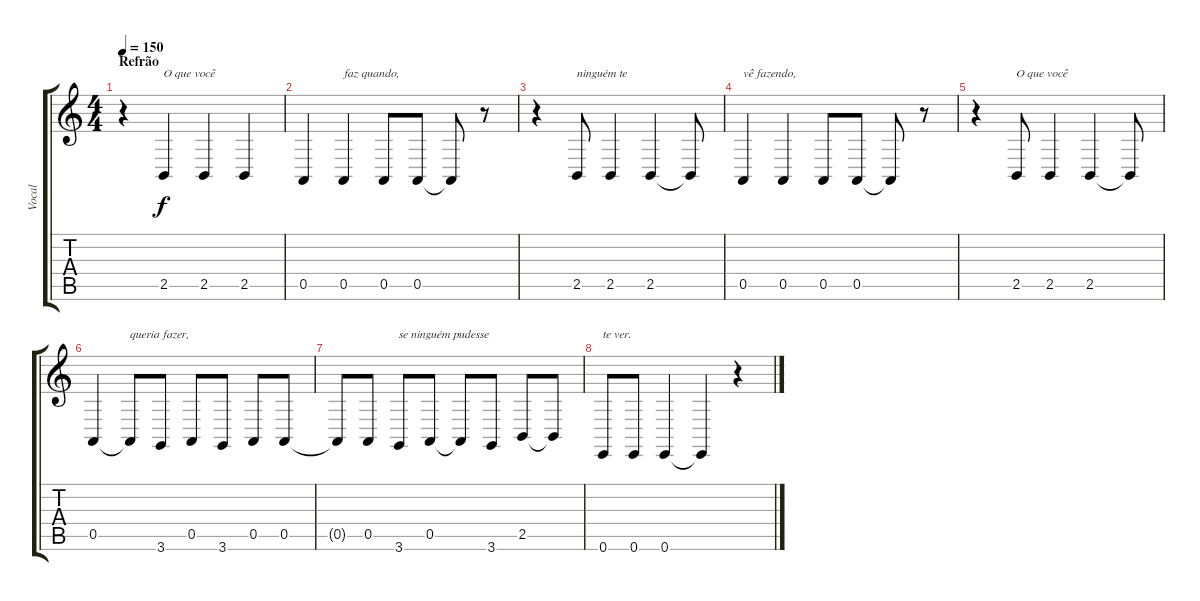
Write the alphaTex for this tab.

\track ("Vocal" "Vocal") {instrument baritonesax}
\staff {score tabs}
\tuning (E4 B3 G3 D3 A2 E2) {hide}
\ts (4 4)
\section ("" "Refrão")
\tempo 150
\clef g2
\ks c
r.4{dy f} 2.5.4{txt "O que você"} 2.5.4 2.5.4 |
0.5.4 0.5.4{txt "faz quando,"} 0.5.8 0.5.8 0.5{t}.8 r.8 |
r.4 2.5.8{txt "ninguém te"} 2.5.4 2.5.4 2.5{t}.8 |
0.5.4{txt "vê fazendo,"} 0.5.4 0.5.8 0.5.8 0.5{t}.8 r.8 |
r.4 2.5.8{txt "O que você"} 2.5.4 2.5.4 2.5{t}.8 |
0.5.4 0.5{t}.8{txt "queria fazer,"} 3.6.8 0.5.8 3.6.8 0.5.8 0.5.8 |
0.5{t}.8 0.5.8 3.6.8{txt "se ninguém pudesse"} 0.5.8 0.5{t}.8 3.6.8 2.5.8 2.5{t}.8 |
0.6.8{txt "te ver."} 0.6.8 0.6.4 0.6{t}.4 r.4
